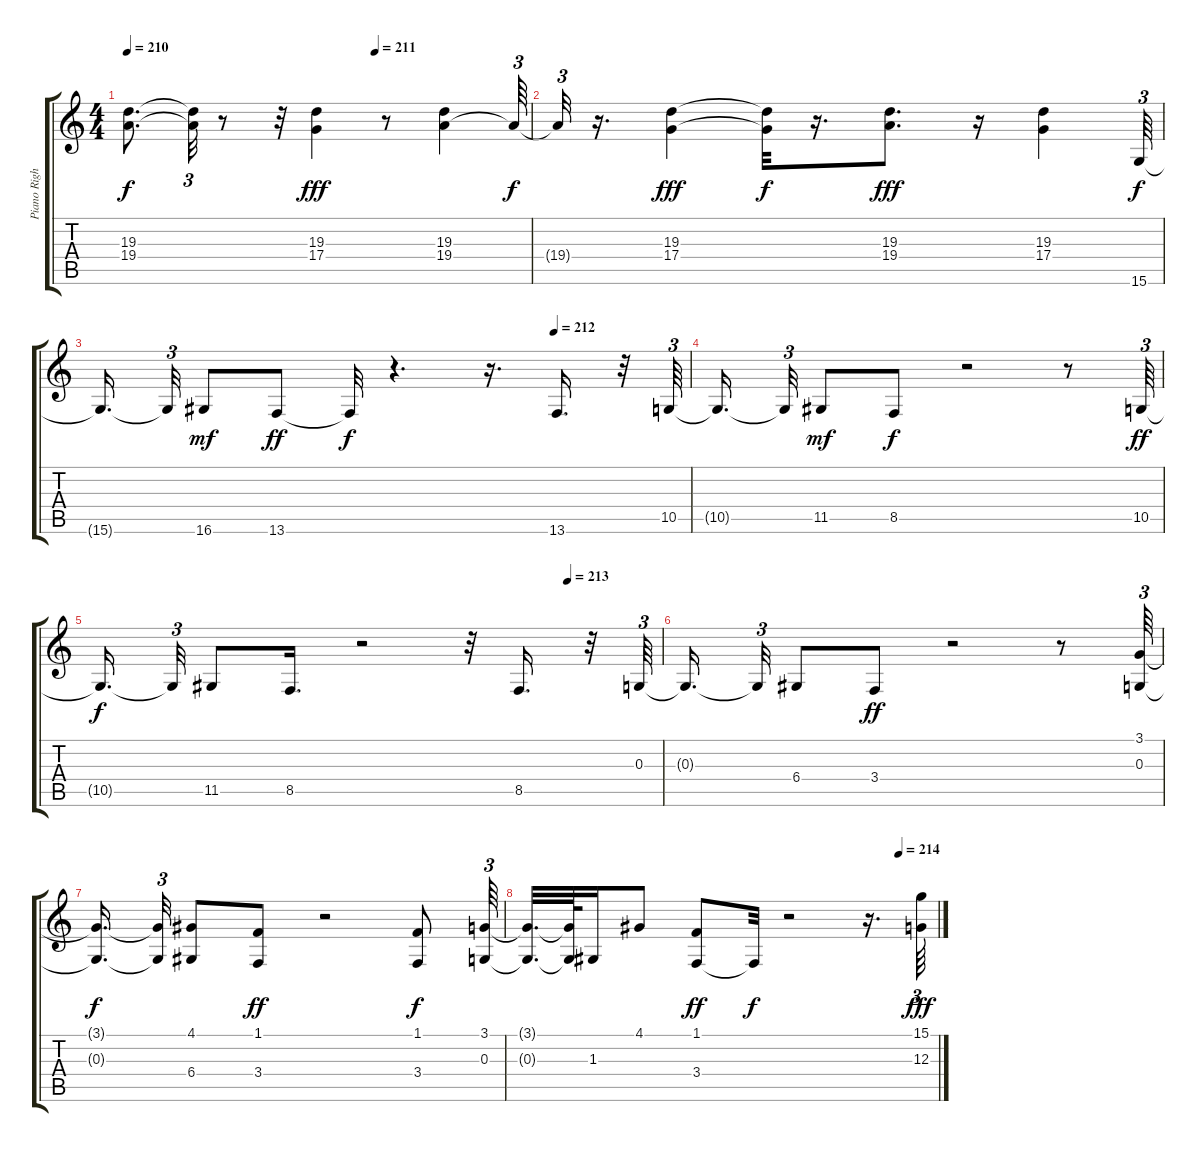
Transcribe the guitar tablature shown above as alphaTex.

\track ("Piano Right" "Piano Righ") {instrument acousticgrandpiano}
\staff {score tabs}
\tuning (E4 B3 G3 D3 A2 E2) {hide}
\ts (4 4)
\tempo 210
\tempo (211 0.6145833333333334)
\clef g2
\ks c
(19.3{t} 19.4{t}).8{d dy f} (19.3{t} 19.4{t}).32{tu (3 2)} r.8 r.32 (19.3 17.4).4{dy fff} r.8 (19.3 19.4).4 19.4{t}.64{tu (3 2) dy f} |
19.4{t}.32{tu (3 2)} r.16{d} (19.3 17.4).4{dy fff} (19.3{t} 17.4{t}).32{dy f} r.16{d} (19.3 19.4).8{d dy fff} r.16 (19.3 17.4).4 15.6.64{tu (3 2) dy f} |
\tempo (212 0.7708333333333334)
15.6{t}.16{d beam splitsecondary} 15.6{t}.32{tu (3 2)} 16.6.8{dy mf} 13.6.8{dy ff} 13.6{t}.32{dy f} r.4{d} r.16{d} 13.6.16{d} r.32 10.5.64{tu (3 2)} |
10.5{t}.16{d beam splitsecondary} 10.5{t}.32{tu (3 2)} 11.5.8{dy mf} 8.5.8{dy f} r.2 r.8 10.5.64{tu (3 2) dy ff} |
\tempo (213 0.8333333333333334)
10.5{t}.16{d dy f beam splitsecondary} 10.5{t}.32{tu (3 2)} 11.5.8 8.5.16{d} r.2 r.32 8.5.16{d} r.32 0.3.64{tu (3 2)} |
0.3{t}.16{d beam splitsecondary} 0.3{t}.32{tu (3 2)} 6.4.8 3.4.8{dy ff} r.2 r.8 (3.1 0.3).64{tu (3 2)} |
(3.1{t} 0.3{t}).16{d dy f beam splitsecondary} (3.1{t} 0.3{t}).32{tu (3 2)} (4.1 6.4).8 (1.1 3.4).8{dy ff} r.2 (1.1 3.4).8{dy f} (3.1 0.3).64{tu (3 2)} |
\tempo (214 0.90625)
(3.1{t} 0.3{t}).32{d} (3.1{t} 0.3{t}).64 1.3.16 4.1.8 (1.1 3.4).8{dy ff} 3.4{t}.32{dy f} r.2 r.16{d} (15.1 12.3).64{tu (3 2) dy fff}
